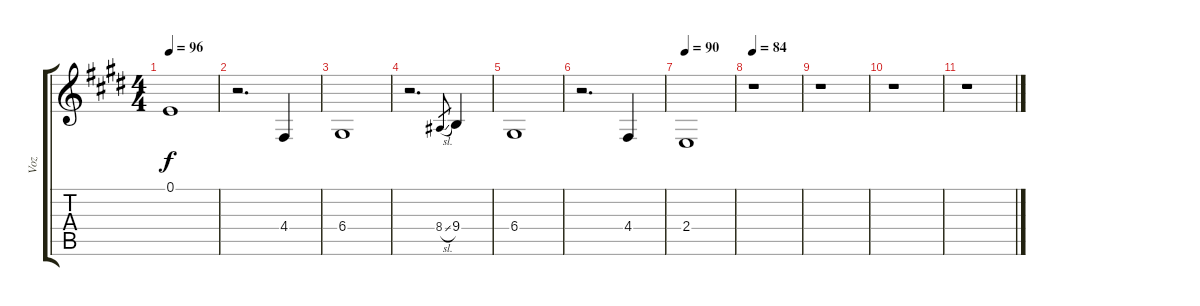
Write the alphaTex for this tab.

\track ("Voz" "Voz") {instrument flute}
\staff {score tabs}
\tuning (E4 B3 G3 D3 A2 E2) {hide}
\ts (4 4)
\tempo 96
\clef g2
\ks e
0.1.1{dy f} |
r.2{d} 4.4.4 |
6.4.1 |
r.2{d} 8.4{sl}.8{gr} 9.4.4 |
6.4.1 |
r.2{d} 4.4.4 |
\tempo 90
2.4.1 |
\tempo 84
r.1 |
r.1 |
r.1 |
r.1
